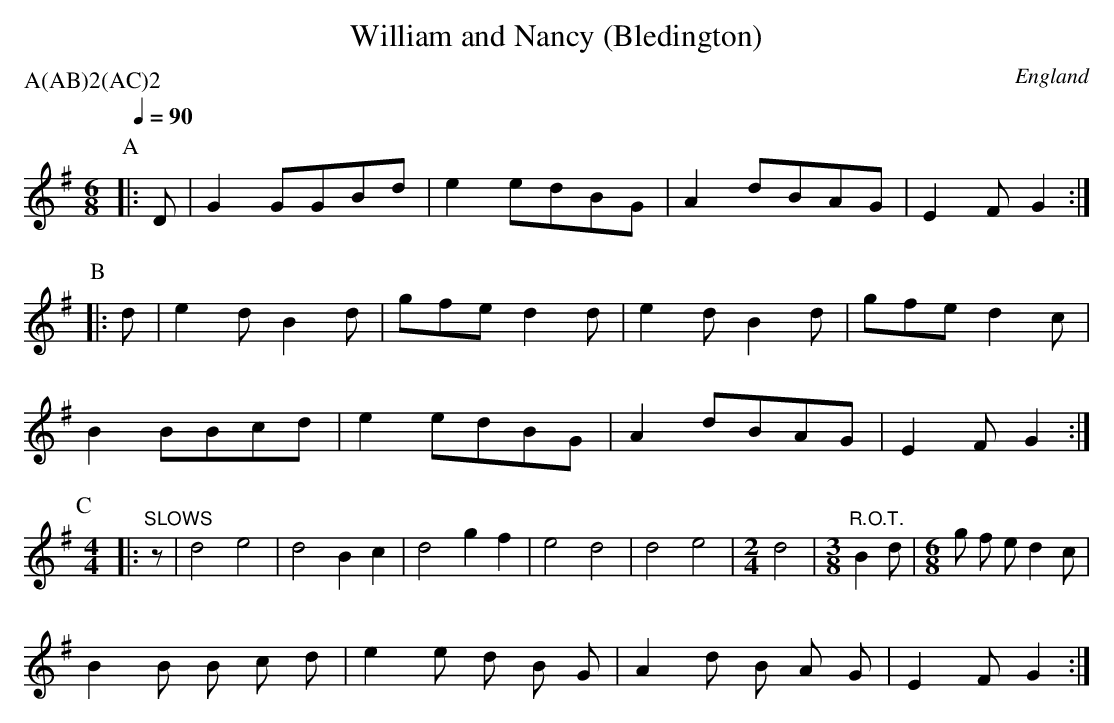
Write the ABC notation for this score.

X:1
T:William and Nancy (Bledington)
O:England
L:1/8
M:6/8
P:A(AB)2(AC)2
Q:1/4=90
K:G major
P:A
|:D | G2 GGBd | e2 edBG | A2 dBAG | E2 F G2:|
P:B
|: d | e2 d B2 d | gfe d2 d | e2 d B2 d | gfe d2 c |
B2 BBcd | e2 edBG | A2 dBAG | E2 F G2:|
P:C
M:4/4
|:"SLOWS"z | d4 e4 | d4 B2 c2 | d4 g2 f2 | e4 d4 | d4 e4 |[M:2/4]d4 |[M:3/8]"R.O.T."B2 d |[M:6/8]g f e d2 c |
B2 B B c d | e2 e d B G | A2 d B A G | E2 F G2:|
